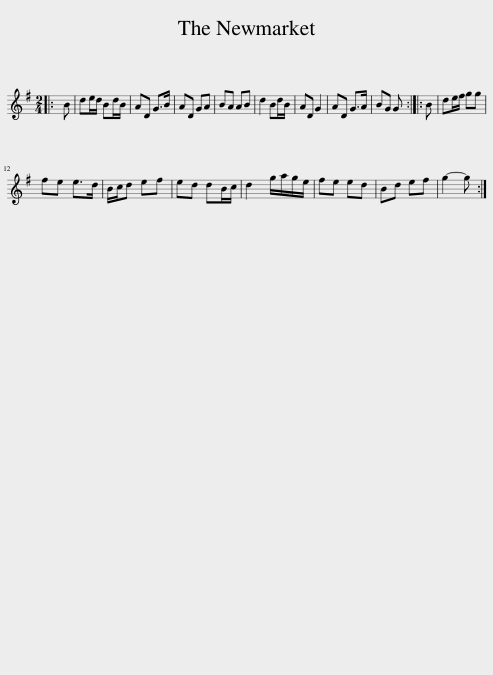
X:1
L:1/8
M:2/4
I:linebreak $
K:G
V:1 treble
V:1
|: B | de/d/ Bd/B/ | AD G>B | AD GA | BA AB | %5
 d2 Bd/B/ | AD G2 | AD G>A | BG G :: B | %10
 de/f/ gg |$ fe e>d | B/c/d ef | ed dB/c/ | d2 g/a/g/e/ | %15
 fe ed | Bd ef | g2- g :| %18
